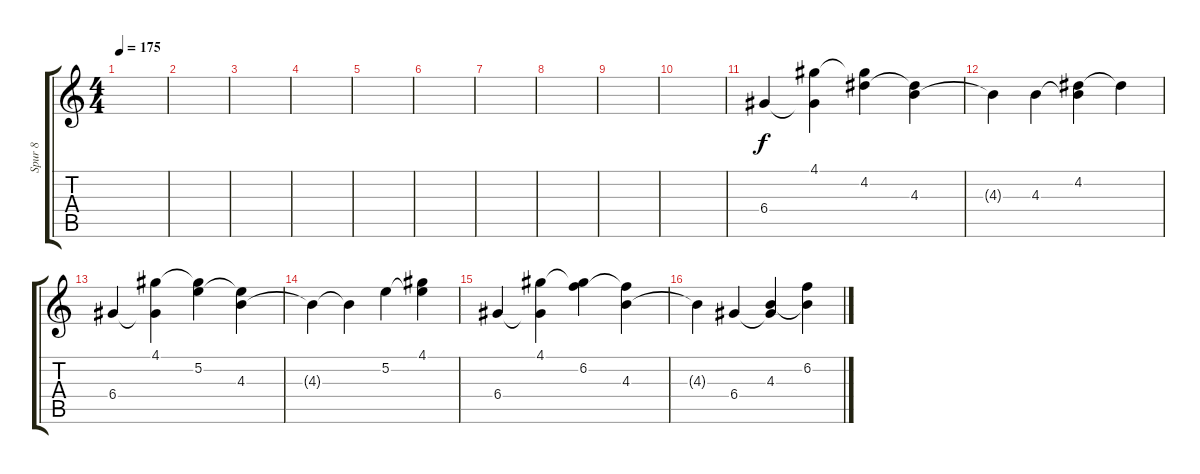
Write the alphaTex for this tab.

\track ("Spur 8" "Spur 8") {instrument acousticguitarsteel}
\staff {score tabs}
\tuning (E4 B3 G3 D3 A2 E2) {hide}
\ts (4 4)
\tempo 175
\clef g2
\ks c
|
|
|
|
|
|
|
|
|
|
6.4.4 (4.1 6.4{t}).4 (4.1{t} 4.2).4 (4.2{t} 4.3).4 |
4.3{t}.4 4.3.4 (4.2 4.3{t}).4 4.2{t}.4 |
6.4.4 (4.1 6.4{t}).4 (4.1{t} 5.2).4 (5.2{t} 4.3).4 |
4.3{t}.4 4.3{t}.4 5.2.4 (4.1 5.2{t}).4 |
6.4.4 (4.1 6.4{t}).4 (4.1{t} 6.2).4 (6.2{t} 4.3).4 |
4.3{t}.4 6.4.4 (4.3 6.4{t}).4 (6.2 4.3{t}).4
